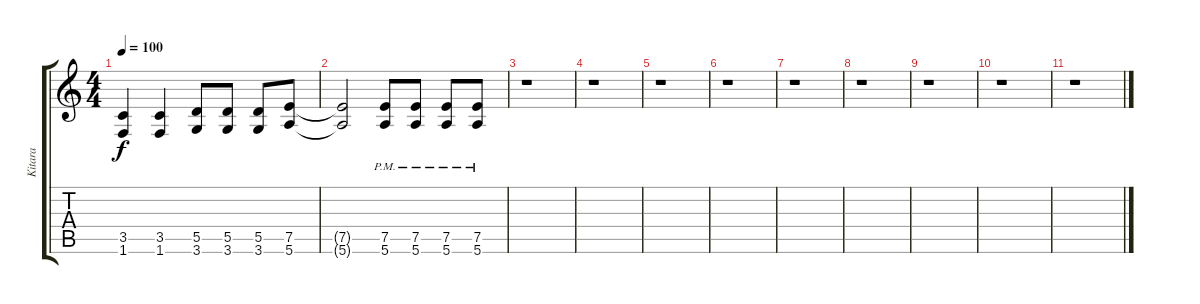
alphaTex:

\track ("Kitara" "Kitara") {instrument overdrivenguitar}
\staff {score tabs}
\tuning (E4 B3 G3 D3 A2 E2) {hide}
\ts (4 4)
\tempo 100
\clef g2
\ks c
(3.5 1.6).4{dy f} (3.5 1.6).4 (5.5 3.6).8 (5.5 3.6).8 (5.5 3.6).8 (7.5 5.6).8 |
(7.5{t} 5.6{t}).2 (7.5{pm} 5.6{pm}).8 (7.5{pm} 5.6{pm}).8 (7.5{pm} 5.6{pm}).8 (7.5{pm} 5.6{pm}).8 |
r.1 |
r.1 |
r.1 |
r.1 |
r.1 |
r.1 |
r.1 |
r.1 |
r.1
